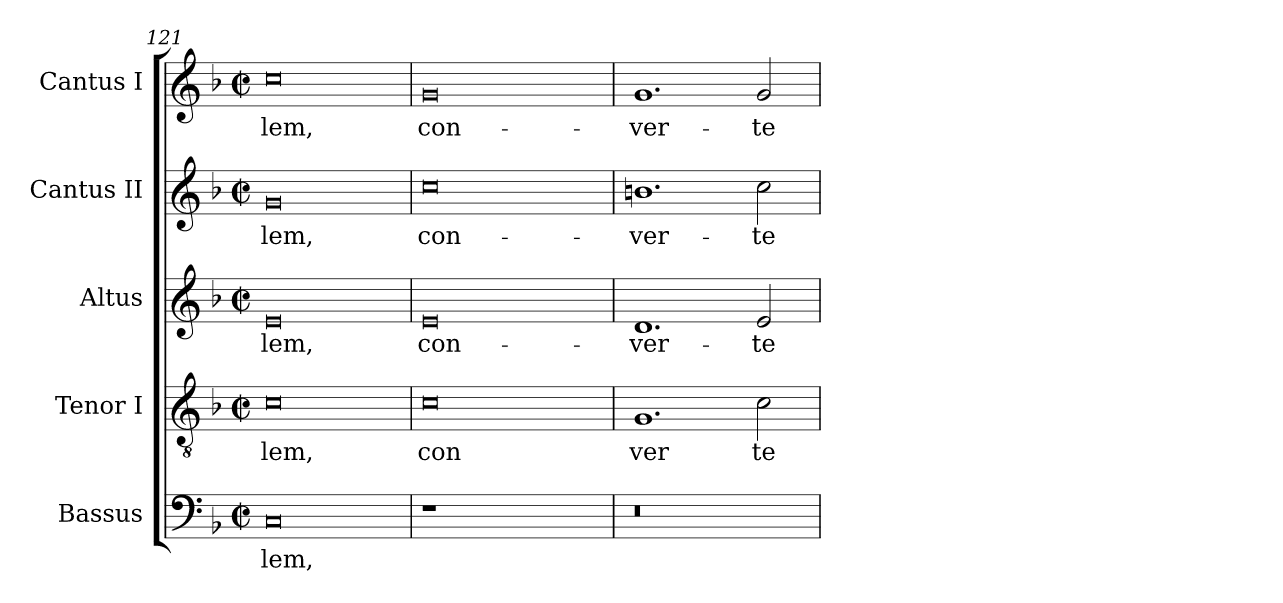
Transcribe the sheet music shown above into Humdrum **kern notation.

**kern	**text	**kern	**text	**kern	**text	**kern	**text	**kern	**text
*part5	*part5	*part4	*part4	*part3	*part3	*part2	*part2	*part1	*part1
*staff5	*staff5	*staff4	*staff4	*staff3	*staff3	*staff2	*staff2	*staff1	*staff1
*I"Bassus	*	*I"Tenor I	*	*I"Altus	*	*I"Cantus II	*	*I"Cantus I	*
*clefF4	*	*clefGv2	*	*clefG2	*	*clefG2	*	*clefG2	*
*k[b-]	*	*k[b-]	*	*k[b-]	*	*k[b-]	*	*k[b-]	*
*F:	*	*F:	*	*F:	*	*F:	*	*F:	*
*M2/2	*	*M2/2	*	*M2/2	*	*M2/2	*	*M2/2	*
*met(c|)	*	*met(c|)	*	*met(c|)	*	*met(c|)	*	*met(c|)	*
=121	=121	=121	=121	=121	=121	=121	=121	=121	=121
!	!LO:LY:b:cj	!	!LO:LY:b:cj	!	!LO:LY:b:cj	!	!LO:LY:b:cj	!	!LO:LY:b:cj
0C	lem,	0c	lem,	0e	-lem,	0g	-lem,	0cc	-lem,
=122	=122	=122	=122	=122	=122	=122	=122	=122	=122
!	!	!	!LO:LY:b:cj	!	!LO:LY:b:cj	!	!LO:LY:b:cj	!	!LO:LY:b:cj
1r	.	0c	con	0e	con-	0cc	con-	0g	con-
1ryy	.	.	.	.	.	.	.	.	.
=123	=123	=123	=123	=123	=123	=123	=123	=123	=123
!	!	!	!LO:LY:b:cj	!	!LO:LY:b:cj	!	!LO:LY:b:cj	!	!LO:LY:b:cj
0r	.	1.G	ver	1.d	-ver-	1.bn	-ver-	1.g	-ver-
!	!	!	!LO:LY:b:cj	!	!LO:LY:b:cj	!	!LO:LY:b:cj	!	!LO:LY:b:cj
.	.	2c\	te	2e/	-te-	2cc\	-te-	2g/	-te-
=	=	=	=	=	=	=	=	=	=
*-	*-	*-	*-	*-	*-	*-	*-	*-	*-
